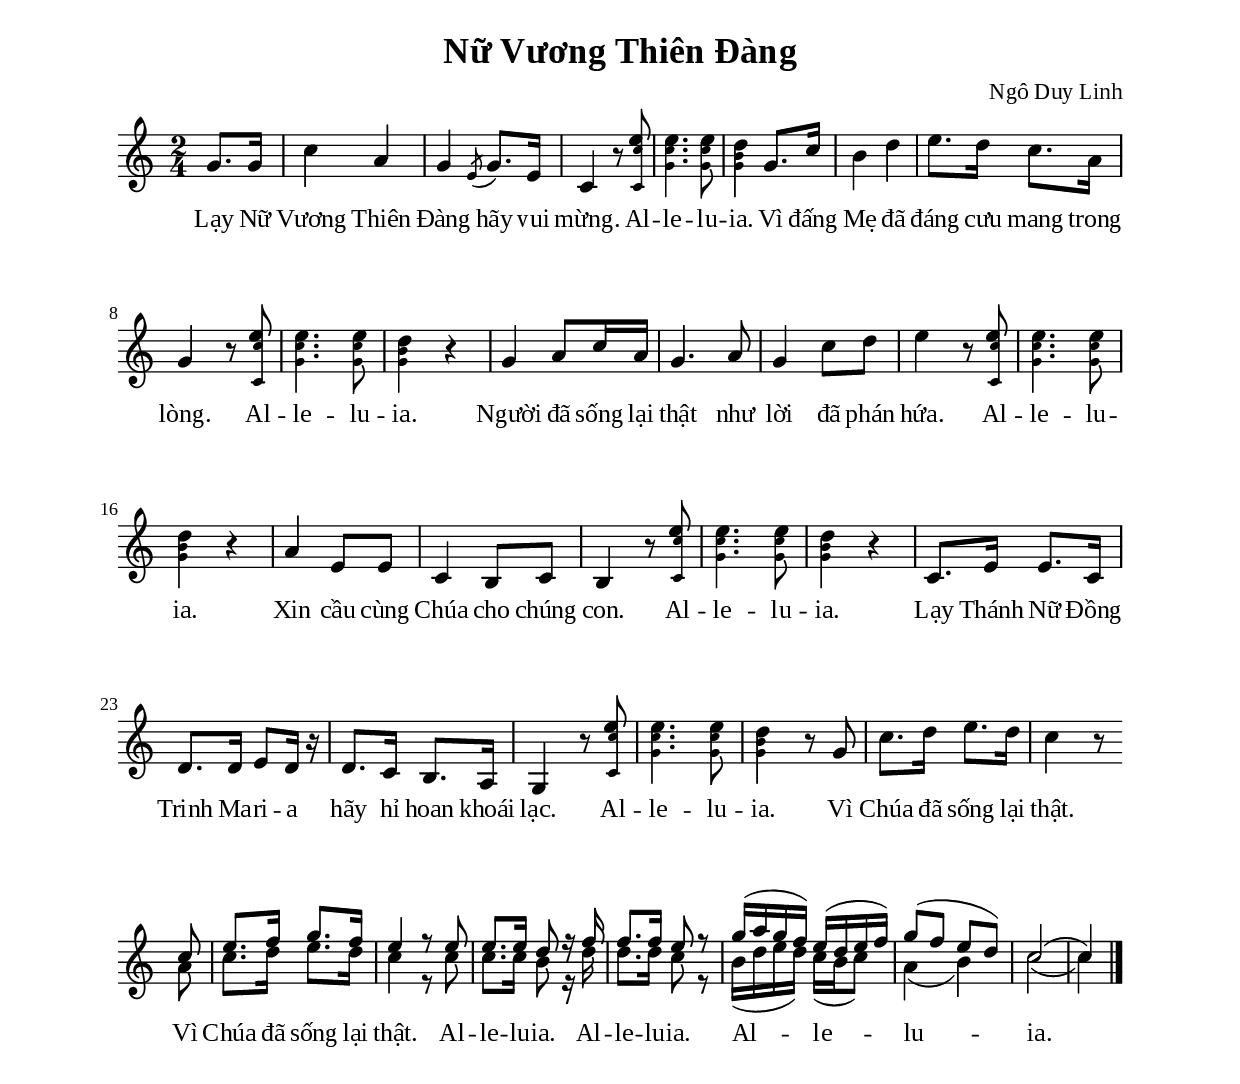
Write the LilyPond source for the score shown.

%%%%%%%%%%%%%%%%%%%%%%%%%%%%%
% Nội dung tài liệu
% 1. Cài đặt chung
% 2. Nhạc phiên khúc
% 3. Nhạc điệp khúc
% 4. Lời
% 5. Bố trí
%%%%%%%%%%%%%%%%%%%%%%%%%%%%%

%%%%%%%%%%%%%%%%%%%%%%%%%%%%%
% 1. Cài đặt chung
%%%%%%%%%%%%%%%%%%%%%%%%%%%%%
\version "2.18.2"

\header {
  title = "Nữ Vương Thiên Đàng"
  composer = "Ngô Duy Linh"
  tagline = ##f
}

global = {
  \key c \major
  \time 2/4
}

\paper {
  #(set-paper-size "a4")
  top-margin = 15\mm
  bottom-marign = 15\mm
  left-margin = 20\mm
  right-margin = 20\mm
  indent = #0
  #(define fonts
	 (make-pango-font-tree "Liberation Serif"
	 		       "Liberation Serif"
			       "Liberation Serif"
			       (/ 20 20)))
}

smallNote = #(define-music-function
  (parser location note)
  (ly:music?)
  #{
    \tweak font-size #-3
    #note
  #}
)

repeatChunk = \relative c' {
  <\smallNote c \smallNote c' e>8
  <\smallNote g' \smallNote c e>4.
  <\smallNote g \smallNote c e>8
  <\smallNote g \smallNote b d>4
}

%%%%%%%%%%%%%%%%%%%%%%%%%%%%%
% 2. Nhạc phiên khúc
%%%%%%%%%%%%%%%%%%%%%%%%%%%%%
verseMusic = \relative c' {
  \partial 4 g'8. g16
  c4 a4 % 1
  g4 \acciaccatura e8 g8. e16 % 2
  c4 r8 \repeatChunk % 3, 4
  g'8. c16 % 5
  b4 d4 % 6
  e8. d16 c8. a16 % 7
  g4 r8 \repeatChunk r4 % 8, 9, 10
  
  g4 a8 c16 a16 % 11
  g4. a8 % 12
  g4 c8 d8 % 13
  e4 r8 \repeatChunk r4 % 14, 15, 16
  
  a,4 e8 e8 % 17
  c4 b8 c8 % 18
  b4 r8 \repeatChunk r4 % 19, 20, 21
  
  c8. e16 e8. c16 % 22
  d8. d16 e8 d16 r16 % 23
  d8. c16 b8. a16 % 24
  g4 r8 \repeatChunk r8 g'8 % 25, 26, 27
  c8. d16 e8. d16 % 28
  c4 r8
}

%%%%%%%%%%%%%%%%%%%%%%%%%%%%%
% 3. Nhạc điệp khúc
%%%%%%%%%%%%%%%%%%%%%%%%%%%%%
musicUp = \relative c' {
  \set Score.currentBarNumber = #30
  \partial 8 c'8 % 29
  e8. f16 g8. f16 % 30
  e4 r8 e8 % 31
  e8. e16 d8 r16 f16 % 32
  f8. f16 e8 r8 % 33
  g16(a16 g16 f16) e16(d16 e16 f16) % 34
  g8(f8 e8 d8) % 35
  c2( % 36
  c4) \bar "|."
}

musicDown = \relative c' {
  \partial 8 a'8 % 30
  c8. d16 e8. d16 % 31
  c4 r8 c8 % 32
  c8. c16 b8 r16 d16 % 33
  d8. d16 c8 r8 % 34
  b16(d16 e16 d16) c16(b16 c8) % 35
  a4(b4) % 36
  c2( % 37
  c4) \bar "|."
}

%%%%%%%%%%%%%%%%%%%%%%%%%%%%%
% 4. Lời
%%%%%%%%%%%%%%%%%%%%%%%%%%%%%
verseLyric = \lyricmode {
  Lạy Nữ Vương Thiên Đàng hãy vui mừng. Al -- le -- lu -- ia.
  Vì đấng Mẹ đã đáng cưu mang trong lòng. Al -- le -- lu -- ia.

  Người đã sống lại thật như lời đã phán hứa. Al -- le -- lu -- ia.
  Xin cầu cùng Chúa cho chúng con. Al -- le -- lu -- ia.

  Lạy Thánh Nữ Đồng Trinh Ma -- ri -- a hãy hỉ hoan khoái lạc. Al -- le -- lu -- ia.
  Vì Chúa đã sống lại thật.
}

dualLyric = \lyricmode {
  Vì Chúa đã sống lại thật. Al -- le -- lu -- ia.
  Al -- le -- lu -- ia. Al -- le -- lu -- ia.
}

%%%%%%%%%%%%%%%%%%%%%%%%%%%%%
% 5. Bố trí
%%%%%%%%%%%%%%%%%%%%%%%%%%%%%
\score {
  \new ChoirStaff <<
    \new Staff = verses <<
      \new Voice = "verse" {
        \global \stemNeutral \verseMusic
      }
    >>
    \new Lyrics \lyricsto verse \verseLyric
  >>
  \layout {
    \context {
      \Lyrics
      \override VerticalAxisGroup.staff-affinity = ##f
      \override VerticalAxisGroup.staff-staff-spacing =
        #'((basic-distance . 0)
     (minimum-distance . 1)
     (padding . 1))
    }
    \context {
      \Staff
      \override VerticalAxisGroup.staff-staff-spacing =
        #'((basic-distance . 0)
     (minimum-distance . 1)
     (padding . 1))
    }
  }
}

\score {
  \new ChoirStaff <<
    \new Staff = chorus <<
      \new Voice = "verseUp" {
        \voiceOne \global \stemUp \slurUp \musicUp
      }
      \new Voice = "verseDown" {
        \voiceTwo \global \stemDown \slurDown \musicDown
      }
    >>
    \new Lyrics \lyricsto "verseUp" \dualLyric
  >>
  \layout {
    \context {
      \Lyrics
      \override VerticalAxisGroup.staff-affinity = ##f
      \override VerticalAxisGroup.staff-staff-spacing =
        #'((basic-distance . 0)
     (minimum-distance . 1)
     (padding . 1))
    }
    \context {
      \Staff
      \remove "Time_signature_engraver"
      \override VerticalAxisGroup.staff-staff-spacing =
        #'((basic-distance . 0)
     (minimum-distance . 1)
     (padding . 1))
    }
  }
}
